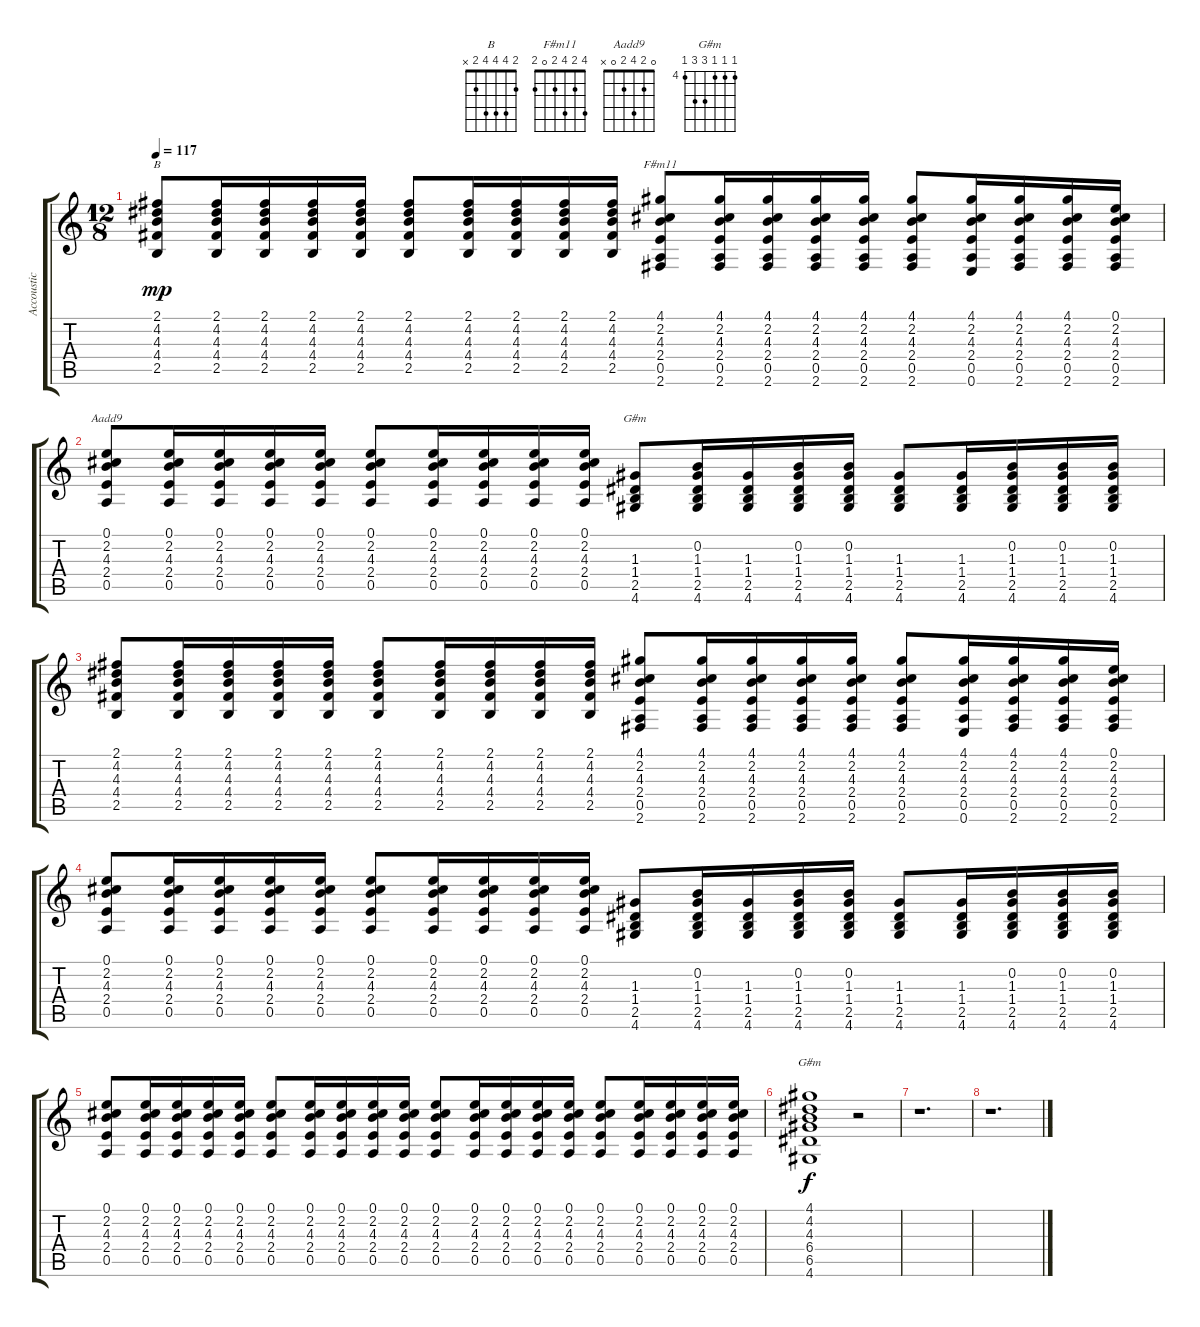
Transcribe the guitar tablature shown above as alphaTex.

\track ("Accoustic " "Accoustic ") {instrument acousticguitarnylon}
\staff {score tabs}
\tuning (E4 B3 G3 D3 A2 E2) {hide}
\chord ("B" 2 4 4 4 2 x)
\chord ("F#m11" 4 2 4 2 0 2)
\chord ("Aadd9" 0 2 4 2 0 x)
\chord ("G#m" x 0 1 1 2 4)
\chord ("G#m" 4 4 4 6 6 4) {firstfret 4}
\ts (12 8)
\tempo 117
\clef g2
\ks c
(2.1 4.2 4.3 4.4 2.5).8{ch "B" dy mp} (2.1 4.2 4.3 4.4 2.5).16 (2.1 4.2 4.3 4.4 2.5).16 (2.1 4.2 4.3 4.4 2.5).16 (2.1 4.2 4.3 4.4 2.5).16 (2.1 4.2 4.3 4.4 2.5).8 (2.1 4.2 4.3 4.4 2.5).16 (2.1 4.2 4.3 4.4 2.5).16 (2.1 4.2 4.3 4.4 2.5).16 (2.1 4.2 4.3 4.4 2.5).16 (4.1 2.2 4.3 2.4 0.5 2.6).8{ch "F#m11"} (4.1 2.2 4.3 2.4 0.5 2.6).16 (4.1 2.2 4.3 2.4 0.5 2.6).16 (4.1 2.2 4.3 2.4 0.5 2.6).16 (4.1 2.2 4.3 2.4 0.5 2.6).16 (4.1 2.2 4.3 2.4 0.5 2.6).8 (4.1 2.2 4.3 2.4 0.5 0.6).16 (4.1 2.2 4.3 2.4 0.5 2.6).16 (4.1 2.2 4.3 2.4 0.5 2.6).16 (0.1 2.2 4.3 2.4 0.5 2.6).16 |
(0.1 2.2 4.3 2.4 0.5).8{ch "Aadd9"} (0.1 2.2 4.3 2.4 0.5).16 (0.1 2.2 4.3 2.4 0.5).16 (0.1 2.2 4.3 2.4 0.5).16 (0.1 2.2 4.3 2.4 0.5).16 (0.1 2.2 4.3 2.4 0.5).8 (0.1 2.2 4.3 2.4 0.5).16 (0.1 2.2 4.3 2.4 0.5).16 (0.1 2.2 4.3 2.4 0.5).16 (0.1 2.2 4.3 2.4 0.5).16 (1.3 1.4 2.5 4.6).8{ch "G#m"} (0.2 1.3 1.4 2.5 4.6).16 (1.3 1.4 2.5 4.6).16 (0.2 1.3 1.4 2.5 4.6).16 (0.2 1.3 1.4 2.5 4.6).16 (1.3 1.4 2.5 4.6).8 (1.3 1.4 2.5 4.6).16 (0.2 1.3 1.4 2.5 4.6).16 (0.2 1.3 1.4 2.5 4.6).16 (0.2 1.3 1.4 2.5 4.6).16 |
(2.1 4.2 4.3 4.4 2.5).8 (2.1 4.2 4.3 4.4 2.5).16 (2.1 4.2 4.3 4.4 2.5).16 (2.1 4.2 4.3 4.4 2.5).16 (2.1 4.2 4.3 4.4 2.5).16 (2.1 4.2 4.3 4.4 2.5).8 (2.1 4.2 4.3 4.4 2.5).16 (2.1 4.2 4.3 4.4 2.5).16 (2.1 4.2 4.3 4.4 2.5).16 (2.1 4.2 4.3 4.4 2.5).16 (4.1 2.2 4.3 2.4 0.5 2.6).8 (4.1 2.2 4.3 2.4 0.5 2.6).16 (4.1 2.2 4.3 2.4 0.5 2.6).16 (4.1 2.2 4.3 2.4 0.5 2.6).16 (4.1 2.2 4.3 2.4 0.5 2.6).16 (4.1 2.2 4.3 2.4 0.5 2.6).8 (4.1 2.2 4.3 2.4 0.5 0.6).16 (4.1 2.2 4.3 2.4 0.5 2.6).16 (4.1 2.2 4.3 2.4 0.5 2.6).16 (0.1 2.2 4.3 2.4 0.5 2.6).16 |
(0.1 2.2 4.3 2.4 0.5).8 (0.1 2.2 4.3 2.4 0.5).16 (0.1 2.2 4.3 2.4 0.5).16 (0.1 2.2 4.3 2.4 0.5).16 (0.1 2.2 4.3 2.4 0.5).16 (0.1 2.2 4.3 2.4 0.5).8 (0.1 2.2 4.3 2.4 0.5).16 (0.1 2.2 4.3 2.4 0.5).16 (0.1 2.2 4.3 2.4 0.5).16 (0.1 2.2 4.3 2.4 0.5).16 (1.3 1.4 2.5 4.6).8 (0.2 1.3 1.4 2.5 4.6).16 (1.3 1.4 2.5 4.6).16 (0.2 1.3 1.4 2.5 4.6).16 (0.2 1.3 1.4 2.5 4.6).16 (1.3 1.4 2.5 4.6).8 (1.3 1.4 2.5 4.6).16 (0.2 1.3 1.4 2.5 4.6).16 (0.2 1.3 1.4 2.5 4.6).16 (0.2 1.3 1.4 2.5 4.6).16 |
(0.1 2.2 4.3 2.4 0.5).8 (0.1 2.2 4.3 2.4 0.5).16 (0.1 2.2 4.3 2.4 0.5).16 (0.1 2.2 4.3 2.4 0.5).16 (0.1 2.2 4.3 2.4 0.5).16 (0.1 2.2 4.3 2.4 0.5).8 (0.1 2.2 4.3 2.4 0.5).16 (0.1 2.2 4.3 2.4 0.5).16 (0.1 2.2 4.3 2.4 0.5).16 (0.1 2.2 4.3 2.4 0.5).16 (0.1 2.2 4.3 2.4 0.5).8 (0.1 2.2 4.3 2.4 0.5).16 (0.1 2.2 4.3 2.4 0.5).16 (0.1 2.2 4.3 2.4 0.5).16 (0.1 2.2 4.3 2.4 0.5).16 (0.1 2.2 4.3 2.4 0.5).8 (0.1 2.2 4.3 2.4 0.5).16 (0.1 2.2 4.3 2.4 0.5).16 (0.1 2.2 4.3 2.4 0.5).16 (0.1 2.2 4.3 2.4 0.5).16 |
(4.1 4.2 4.3 6.4 6.5 4.6).1{ch "G#m" dy f} r.2 |
r.1{d} |
r.1{d}
